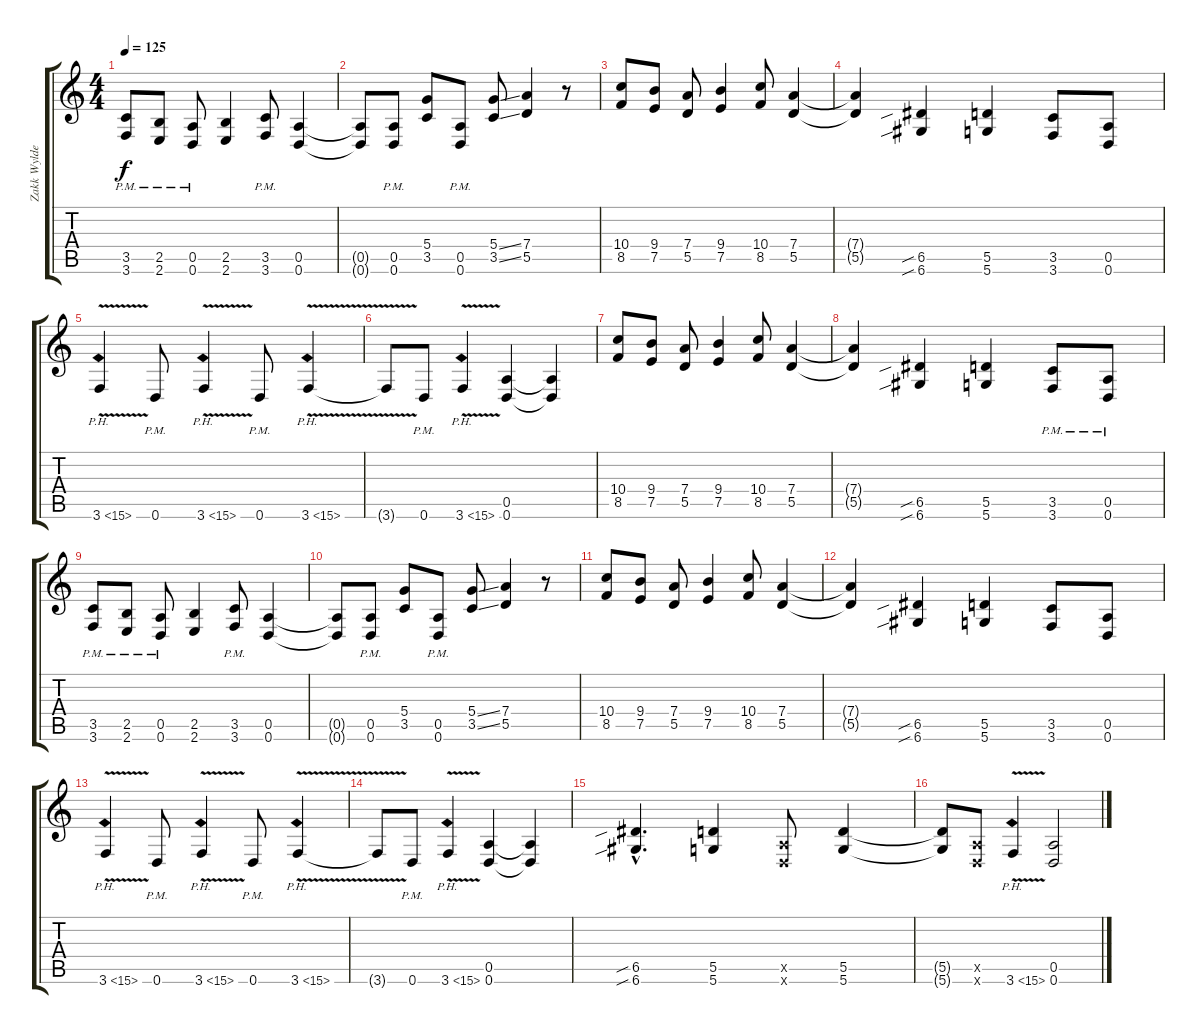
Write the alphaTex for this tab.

\track ("Zakk Wylde (Rhythm Guitar)" "Zakk Wylde") {instrument distortionguitar}
\staff {score tabs}
\tuning (E4 B3 G3 D3 A2 D2) {hide}
\ts (4 4)
\tempo 125
\clef g2
\ks c
(3.5{pm} 3.6{pm}).8{dy f} (2.5{pm} 2.6{pm}).8 (0.5{pm} 0.6{pm}).8 (2.5 2.6).4 (3.5{pm} 3.6{pm}).8 (0.5 0.6).4 |
(0.5{t} 0.6{t}).8 (0.5{pm} 0.6{pm}).8 (5.4 3.5).8 (0.5{pm} 0.6{pm}).8 (5.4{ss} 3.5{ss}).8 (7.4 5.5).4 r.8 |
(10.4 8.5).8 (9.4 7.5).8 (7.4 5.5).8 (9.4 7.5).4 (10.4 8.5).8 (7.4 5.5).4 |
(7.4{t} 5.5{t}).4{volume 10} (6.5{sib} 6.6{sib}).4 (5.5 5.6).4 (3.5 3.6).8 (0.5 0.6).8 |
3.6{ph 12 v}.4 0.6{pm}.8 3.6{ph 12 v}.4 0.6{pm}.8 3.6{ph 12 v}.4 |
3.6{t}.8 0.6{pm}.8 3.6{ph 12 v}.4 (0.5 0.6).4 (0.5{t} 0.6{t}).4 |
(10.4 8.5).8 (9.4 7.5).8 (7.4 5.5).8 (9.4 7.5).4 (10.4 8.5).8 (7.4 5.5).4 |
(7.4{t} 5.5{t}).4{volume 10} (6.5{sib} 6.6{sib}).4 (5.5 5.6).4 (3.5{pm} 3.6{pm}).8 (0.5{pm} 0.6{pm}).8 |
(3.5{pm} 3.6{pm}).8 (2.5{pm} 2.6{pm}).8 (0.5{pm} 0.6{pm}).8 (2.5 2.6).4 (3.5{pm} 3.6{pm}).8 (0.5 0.6).4 |
(0.5{t} 0.6{t}).8 (0.5{pm} 0.6{pm}).8 (5.4 3.5).8 (0.5{pm} 0.6{pm}).8 (5.4{ss} 3.5{ss}).8 (7.4 5.5).4 r.8 |
(10.4 8.5).8 (9.4 7.5).8 (7.4 5.5).8 (9.4 7.5).4 (10.4 8.5).8 (7.4 5.5).4 |
(7.4{t} 5.5{t}).4{volume 10} (6.5{sib} 6.6{sib}).4 (5.5 5.6).4 (3.5 3.6).8 (0.5 0.6).8 |
3.6{ph 12 v}.4 0.6{pm}.8 3.6{ph 12 v}.4 0.6{pm}.8 3.6{ph 12 v}.4 |
3.6{t}.8 0.6{pm}.8 3.6{ph 12 v}.4 (0.5 0.6).4 (0.5{t} 0.6{t}).4 |
(6.5{sib hac} 6.6{sib hac}).4{d} (5.5 5.6).4 (0.5{x} 0.6{x}).8 (5.5 5.6).4 |
(5.5{t} 5.6{t}).8 (0.5{x} 0.6{x}).8 3.6{ph 12 v}.4 (0.5 0.6).2
